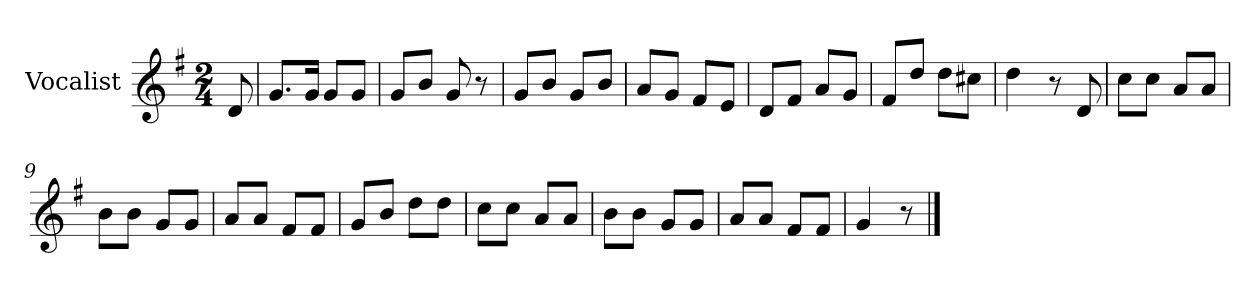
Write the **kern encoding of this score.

**kern
*part1
*staff1
*I"Vocalist
*k[f#]
*G:
*M2/4
=
8d
=1
8.gL
16gJk
8gL
8gJ
=2
8gL
8bJ
8g
8r
=3
8gL
8bJ
8gL
8bJ
=4
8aL
8gJ
8f#L
8eJ
=5
8dL
8f#J
8aL
8gJ
=6
8f#L
8ddJ
8ddL
8cc#XJ
=7
4dd
8r
8d
=8
8ccL
8ccJ
8aL
8aJ
=9
8bL
8bJ
8gL
8gJ
=10
8aL
8aJ
8f#L
8f#J
=11
8gL
8bJ
8ddL
8ddJ
=12
8ccL
8ccJ
8aL
8aJ
=13
8bL
8bJ
8gL
8gJ
=14
8aL
8aJ
8f#L
8f#J
=15
4g
8r
==
*-
